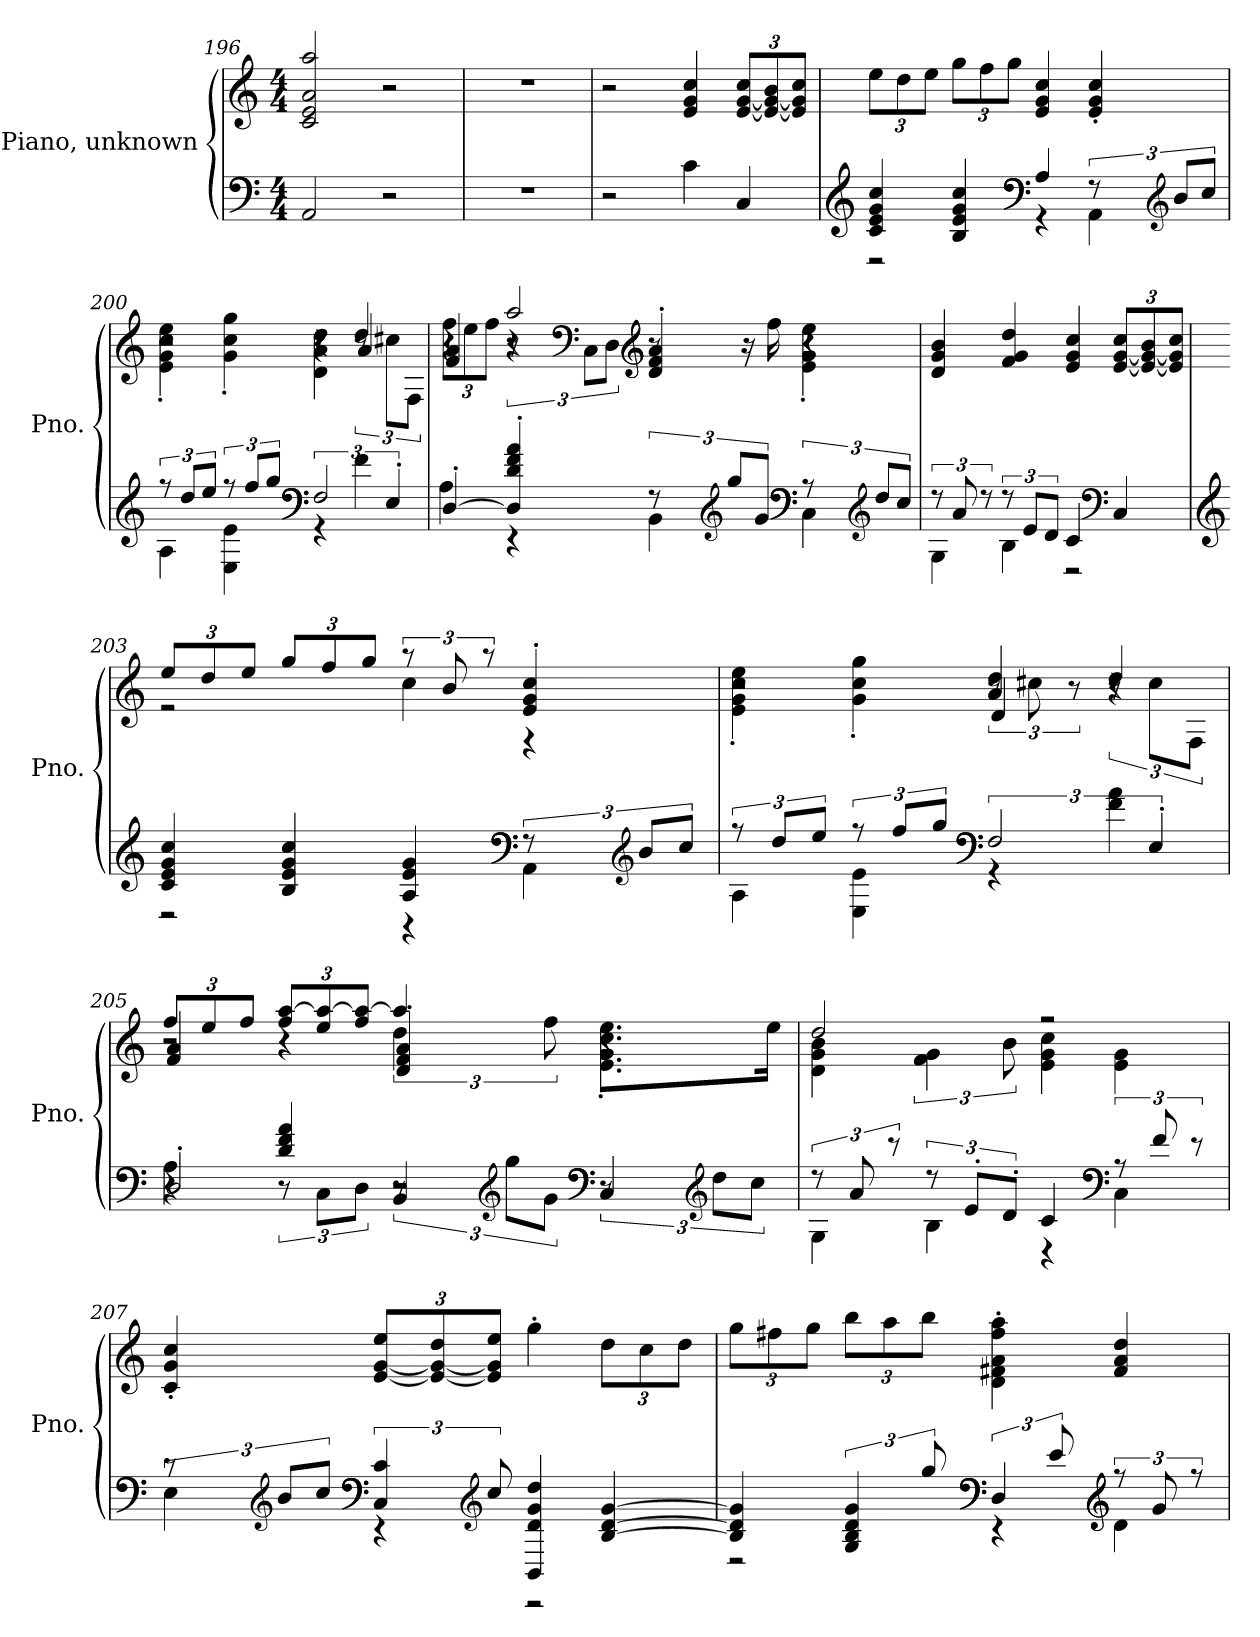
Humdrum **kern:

**kern	**kern
*part1	*part1
*staff2	*staff1
*I"Piano, unknown	*
*I'Pno.	*
*clefF4	*clefG2
*k[]	*k[]
*M4/4	*M4/4
=196	=196
2AA/	2c/ 2e/ 2a/ 2aa/
2r	2r
=197	=197
1r	1r
!!LO:PB:g=z
=198	=198
2r	2r
4c\	4e/ 4g/ 4cc/
*	*Xbrackettup
4C/	[12e/ [12g/ 12cc/L
.	12e/_ 12g/_ 12b/
.	12e/] 12g/] 12cc/J
=199	=199
*clefG2	*
*^	*
4c/ 4e/ 4g/ 4cc/	2r	12ee\L
.	.	12dd\
.	.	12ee\J
4B/ 4e/ 4g/ 4cc/	.	12gg\L
.	.	12ff\
.	.	12gg\J
*clefF4	*	*
4A/	4r	4e/ 4g/ 4cc/
12r	4AA\	4e/' 4g/' 4cc/'
*clefG2	*	*
12b/L	.	.
12cc/J	.	.
=200	=200	=200
*	*	*^
*	*	*	*^
12r	4A\	2r	4e\' 4g\' 4cc\' 4ee\'	2r
12dd/L	.	.	.	.
12ee/J	.	.	.	.
12r	4E\ 4e\	.	4g\' 4cc\' 4gg\'	.
12ff/L	.	.	.	.
12gg/J	.	.	.	.
*clefF4	*	*	*	*
3F/	4r	4r	4d\ 4a\ 4dd\	4r
*	*	*	*brackettup	*
.	4f\	4dd/	12r	4a/
6E'/	.	.	12cc#X\L	.
.	.	.	12F\J	.
!!LO:LB:g=z	!!	!!
=201	=201	=201	=201	=201
*	*	*	*Xbrackettup	*
[4D'/	4A\	4r	12ff\L	4f/ 4a/
.	.	.	12ee\	.
.	.	.	12ff\J	.
*	*	*	*brackettup	*
4D/]' 4d/' 4f/' 4a/'	4r	2aa/	12r	4r
*	*	*clefF4	*	*
.	.	.	12C\L	.
.	.	.	12D\J	.
*	*	*clefG2	*	*
12r	4BB\	.	8r	4d/' 4f/' 4a/'
*clefG2	*	*	*	*
12gg/L	.	.	.	.
.	.	.	16r	.
12g/J	.	.	.	.
.	.	.	16ff\	.
*clefF4	*	*	*	*
12r	4C\	4r	4e\' 4g\' 4ee\'	4r
*clefG2	*	*	*	*
12dd/L	.	.	.	.
12cc/J	.	.	.	.
*	*	*v	*v	*v
=202	=202	=202
12r	4G\	4d/ 4g/ 4b/
12a/	.	.
12r	.	.
12r	4B\	4f/ 4g/ 4dd/
12e/L	.	.
12d/J	.	.
4c/	2r	4e/ 4g/ 4cc/
*clefF4	*	*
*	*	*Xbrackettup
4C/	.	[12e/ [12g/ 12cc/L
.	.	12e/_ 12g/_ 12b/
.	.	12e/] 12g/] 12cc/J
!!LO:LB:g=z
=203	=203	=203
*clefG2	*	*
*	*	*^
4c/ 4e/ 4g/ 4cc/	2r	12ee/L	2r
.	.	12dd/	.
.	.	12ee/J	.
4B/ 4e/ 4g/ 4cc/	.	12gg/L	.
.	.	12ff/	.
.	.	12gg/J	.
*	*	*brackettup	*
4A/ 4e/ 4g/	4r	12r	4cc\
.	.	12b/	.
.	.	12r	.
*clefF4	*	*	*
12r	4AA\	4e/' 4g/' 4cc/'	4r
*clefG2	*	*	*
12b/L	.	.	.
12cc/J	.	.	.
=204	=204	=204	=204
*	*	*	*^
12r	4A\	2r	4e\' 4g\' 4cc\' 4ee\'	2r
12dd/L	.	.	.	.
12ee/J	.	.	.	.
12r	4E\ 4e\	.	4g\' 4cc\' 4gg\'	.
12ff/L	.	.	.	.
12gg/J	.	.	.	.
*clefF4	*	*	*	*
3F/	4r	4a/ 4dd/	12r	4d/
.	.	.	12cc#X\	.
.	.	.	12r	.
.	4f\ 4a\	4dd/	12r	4r
6E'/	.	.	12cc#\L	.
.	.	.	12F\J	.
!!LO:LB:g=z	!!	!!
=205	=205	=205	=205	=205
*	*^	*	*	*
*	*	*	*Xbrackettup	*	*
4r	4A\	2D'/	12ff/L	2r	4f/ 4a/
.	.	.	12ee/	.	.
.	.	.	12ff/J	.	.
4d/ 4f/ 4a/	12r	.	12ff/ [12aa/L	.	4r
.	12C\L	.	12ee/ 12aa/_	.	.
.	12D\J	.	12ff/ 12aa/_J	.	.
*	*	*	*	*brackettup	*
2r	12r	4BB/	4aa/]	6dd\	4d/' 4f/' 4a/'
*clefG2	*	*	*	*	*
.	12gg\L	.	.	.	.
.	12g\J	.	.	12ff\	.
*clefF4	*	*	*	*	*
.	12r	4C/	4r	8.e\' 8.g\' 8.cc\' 8.ee\'L	4r
*clefG2	*	*	*	*	*
.	12dd\L	.	.	.	.
.	12cc\J	.	.	.	.
.	.	.	.	16ee\Jk	.
*	*v	*v	*	*	*
*	*	*	*v	*v
=206	=206	=206	=206
12r	4G\	2dd/	4d\ 4g\ 4b\
12a/	.	.	.
12r	.	.	.
12r	4B\	.	6f\ 6g\
12e'/L	.	.	.
12d'/J	.	.	12b\
4c/	4r	2r	4e\ 4g\ 4cc\
*clefF4	*	*	*
12r	4C\	.	4e\ 4g\
12f/	.	.	.
12r	.	.	.
*	*	*v	*v
!!LO:LB:g=z
=207	=207	=207
12r	4E\	4c/' 4g/' 4cc/'
*clefG2	*	*
12b/L	.	.
12cc/J	.	.
*clefF4	*	*
*	*	*Xbrackettup
6C/ 6c/	4r	[12e/ [12g/ 12ee/L
.	.	12e/_ 12g/_ 12dd/
*clefG2	*	*
12cc/	.	12e/] 12g/] 12ee/J
4BB/ 4d/ 4g/ 4dd/	2r	4gg'\
[4B/ [4d/ [4g/	.	12dd\L
.	.	12cc\
.	.	12dd\J
=208	=208	=208
4B/] 4d/] 4g/]	2r	12gg\L
.	.	12ff#X\
.	.	12gg\J
6G/ 6B/ 6d/ 6g/	.	12bb\L
.	.	12aa\
12gg/	.	12bb\J
*clefF4	*	*
6D/	4r	4d\' 4f#X\' 4a\' 4ff#\' 4aa\'
12e/	.	.
*clefG2	*	*
12r	4d\	4f#/ 4a/ 4dd/
12g/	.	.
12r	.	.
*v	*v	*
=	=
*-	*-
